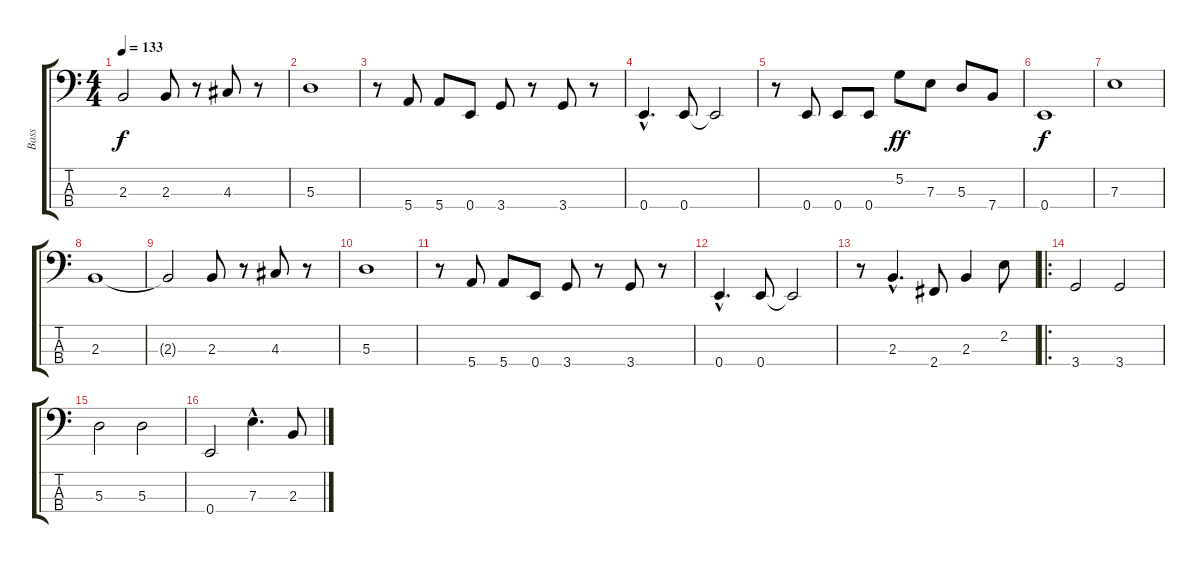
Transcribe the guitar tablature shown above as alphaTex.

\track ("Bass" "Bass") {instrument electricbassfinger}
\staff {score tabs}
\tuning (G2 D2 A1 E1) {hide}
\ts (4 4)
\tempo 133
\clef f4
\ks c
2.3{t}.2{dy f} 2.3.8 r.8 4.3.8 r.8 |
5.3.1 |
r.8 5.4.8 5.4.8 0.4.8 3.4.8 r.8 3.4.8 r.8 |
0.4{hac}.4{d} 0.4.8 0.4{t}.2 |
r.8 0.4.8 0.4.8 0.4.8 5.2.8{dy ff} 7.3.8 5.3.8 7.4.8 |
0.4.1{dy f} |
7.3.1 |
2.3.1 |
2.3{t}.2 2.3.8 r.8 4.3.8 r.8 |
5.3.1 |
r.8 5.4.8 5.4.8 0.4.8 3.4.8 r.8 3.4.8 r.8 |
0.4{hac}.4{d} 0.4.8 0.4{t}.2 |
r.8 2.3{hac}.4{d} 2.4.8 2.3.4 2.2.8 |
\ro
3.4.2 3.4.2 |
5.3.2 5.3.2 |
0.4.2 7.3{hac}.4{d} 2.3.8
